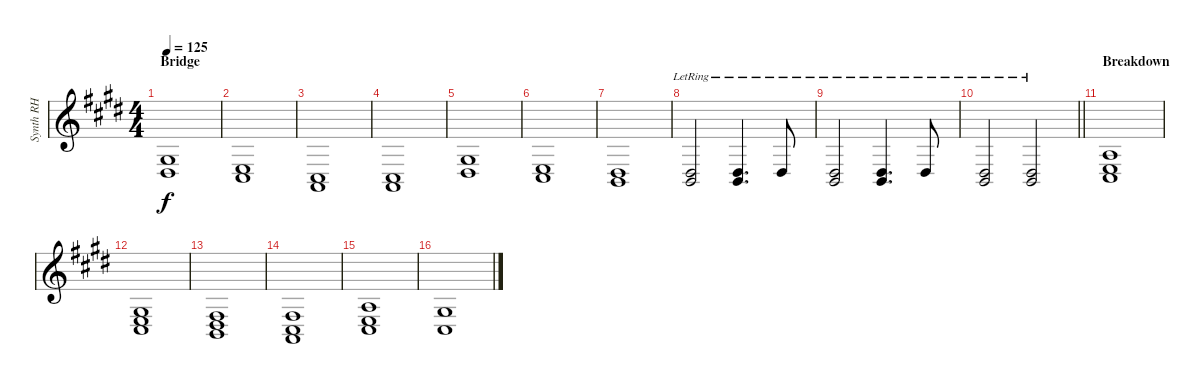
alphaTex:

\track ("Synth RH" "Synth RH") {instrument stringensemble1}
\staff {score}
\tuning (E4 B3 G3 D3 A2 E2) {hide}
\ts (4 4)
\section ("" "Bridge")
\tempo 125
\clef g2
\ks c#minor
(1.3 1.4).1{dy f} |
(2.4 4.5).1 |
(4.5 5.6).1 |
(4.5 5.6).1 |
(1.3 1.4).1 |
(2.4 4.5).1 |
(1.4 2.5).1 |
(1.4{lr} 2.5{lr}).2 (1.4{lr} 2.5{lr}).4{d} 1.4{lr}.8 |
(1.4{lr} 2.5{lr}).2 (1.4{lr} 2.5{lr}).4{d} 1.4{lr}.8 |
\barLineRight lightlight
(1.4{lr} 2.5{lr}).2 (1.4{lr} 2.5{lr}).2 |
\section ("" "Breakdown")
(2.3 2.4 4.5).1 |
(1.3 2.4 4.5).1 |
(4.4 6.5 7.6).1 |
(4.4 4.5 5.6).1 |
(2.3 2.4 4.5).1 |
(1.3 4.5).1
